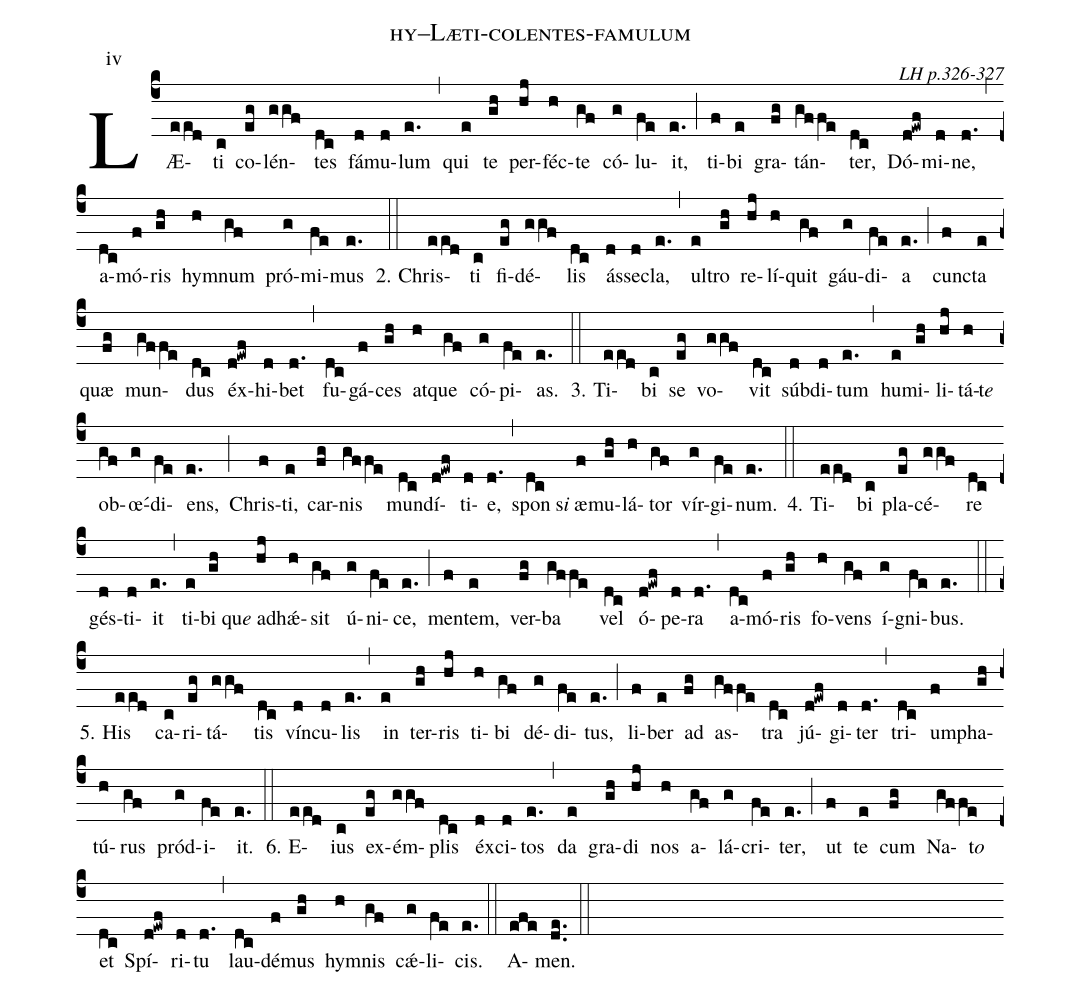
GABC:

name: hy--Læti-colentes-famulum;
commentary: LH p.326-327;
annotation: iv;
%%
(c4) LÆ(eed)ti(c) co(eg)lén(ggf)tes(dc) fá(d)mu(d)lum(e.) (,)
qui(e) te(gh) per(hj)féc(h)te(gf) có(g)lu(fe)it,(e.) (;)
ti(f)bi(e) gra(fg)tán(gffe)ter,(dc) Dó(d!ewf)mi(d)ne,(d.) (,)
a(dc)mó(f)ris(gh) hym(h)num(gf) pró(g)mi(fe)mus(e.) (::)

2. Chris(eed)ti(c) fi(eg)dé(ggf)lis(dc) ás(d)se(d)cla,(e.) (,)
ul(e)tro(gh) re(hj)lí(h)quit(gf) gáu(g)di(fe)a(e.) (;)
cunc(f)ta(e) quæ(fg) mun(gffe)dus(dc) éx(d!ewf)hi(d)bet(d.) (,)
fu(dc)gá(f)ces(gh) at(h)que(gf) có(g)pi(fe)as.(e.) (::)

3. Ti(eed)bi(c) se(eg) vo(ggf)vit(dc) súb(d)di(d)tum(e.) (,)
hu(e)mi(gh)li(hj)tá(h)t<i>e</i>() ob(gf)œ(g)́di(fe)ens,(e.) (;)
Chris(f)ti,(e) car(fg)nis(gffe) mun(dc)dí(d!ewf)ti(d)e,(d.) (,)
spon(dc)s<i>i</i>() æ(f)mu(gh)lá(h)tor(gf) vír(g)gi(fe)num.(e.) (::)

4. Ti(eed)bi(c) pla(eg)cé(ggf)re(dc) gés(d)ti(d)it(e.) (,)
ti(e)bi(gh)qu<i>e</i>() ad(hj)hǽ(h)sit(gf) ú(g)ni(fe)ce,(e.) (;)
men(f)tem,(e) ver(fg)ba(gffe) vel(dc) ó(d!ewf)pe(d)ra(d.) (,)
a(dc)mó(f)ris(gh) fo(h)vens(gf) í(g)gni(fe)bus.(e.) (::)

5. His(eed) ca(c)ri(eg)tá(ggf)tis(dc) vín(d)cu(d)lis(e.) (,)
in(e) ter(gh)ris(hj) ti(h)bi(gf) dé(g)di(fe)tus,(e.) (;)
li(f)ber(e) ad(fg) as(gffe)tra(dc) jú(d!ewf)gi(d)ter(d.) (,)
tri(dc)um(f)pha(gh)tú(h)rus(gf) pród(g)i(fe)it.(e.) (::)

6. E(eed)ius(c) ex(eg)ém(ggf)plis(dc) éx(d)ci(d)tos(e.) (,)
da(e) gra(gh)di(hj) nos(h) a(gf)lá(g)cri(fe)ter,(e.) (;)
ut(f) te(e) cum(fg) Na(gffe)t<i>o</i>() et(dc) Spí(d!ewf)ri(d)tu(d.) (,)
lau(dc)dé(f)mus(gh) hym(h)nis(gf) cǽ(g)li(fe)cis.(e.) (::)
A(efe)men.(de..) (::)
